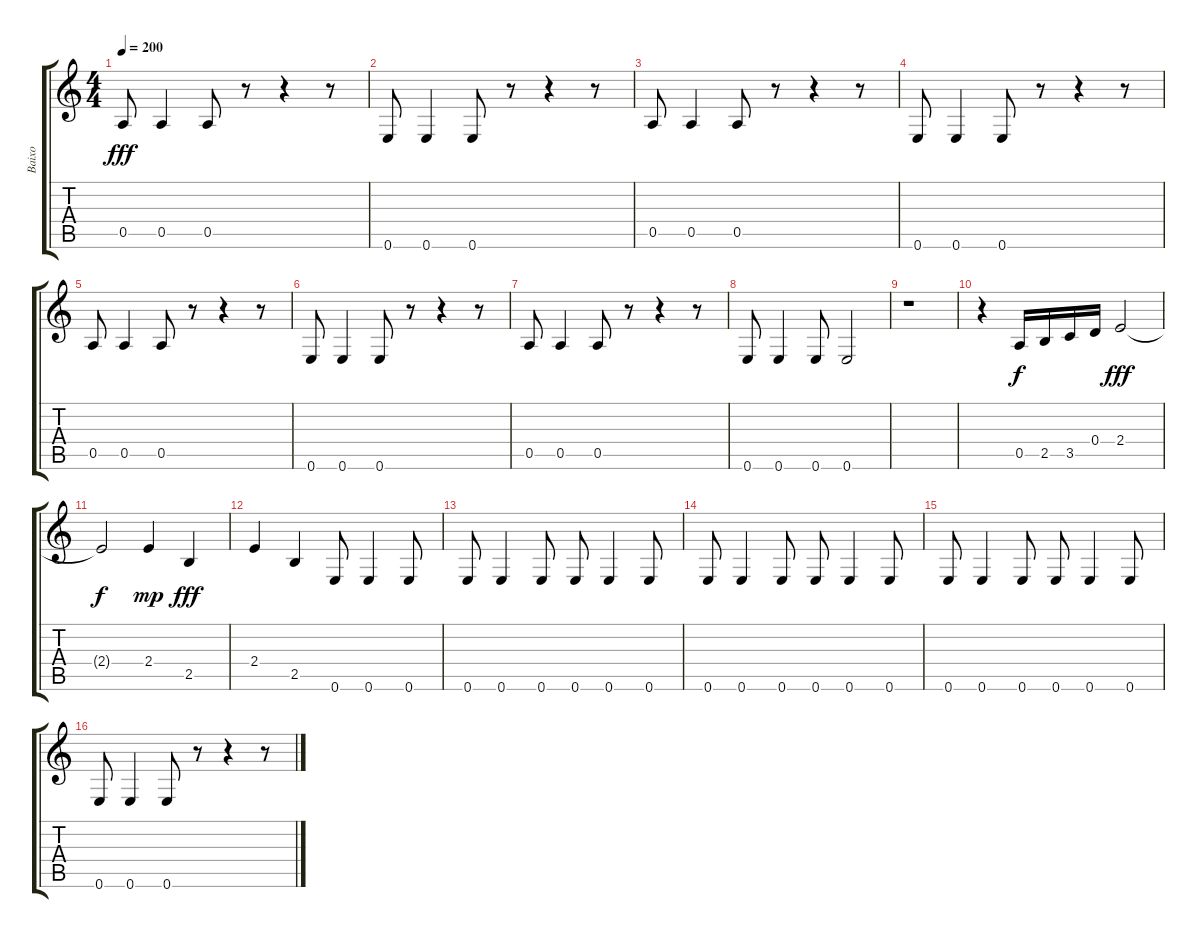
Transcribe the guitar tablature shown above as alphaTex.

\track ("Baixo" "Baixo") {instrument electricbasspick}
\staff {score tabs}
\tuning (E4 B3 G3 D3 A2 E2) {hide}
\ts (4 4)
\tempo 200
\clef g2
\ks c
0.5.8{dy fff} 0.5.4 0.5.8 r.8 r.4 r.8 |
0.6.8 0.6.4 0.6.8 r.8 r.4 r.8 |
0.5.8 0.5.4 0.5.8 r.8 r.4 r.8 |
0.6.8 0.6.4 0.6.8 r.8 r.4 r.8 |
0.5.8 0.5.4 0.5.8 r.8 r.4 r.8 |
0.6.8 0.6.4 0.6.8 r.8 r.4 r.8 |
0.5.8 0.5.4 0.5.8 r.8 r.4 r.8 |
0.6.8 0.6.4 0.6.8 0.6.2 |
r.1 |
r.4 0.5.16{dy f} 2.5.16 3.5.16 0.4.16 2.4.2{dy fff} |
2.4{t}.2{dy f} 2.4.4{dy mp} 2.5.4{dy fff} |
2.4.4 2.5.4 0.6.8 0.6.4 0.6.8 |
0.6.8 0.6.4 0.6.8 0.6.8 0.6.4 0.6.8 |
0.6.8 0.6.4 0.6.8 0.6.8 0.6.4 0.6.8 |
0.6.8 0.6.4 0.6.8 0.6.8 0.6.4 0.6.8 |
0.6.8 0.6.4 0.6.8 r.8 r.4 r.8
